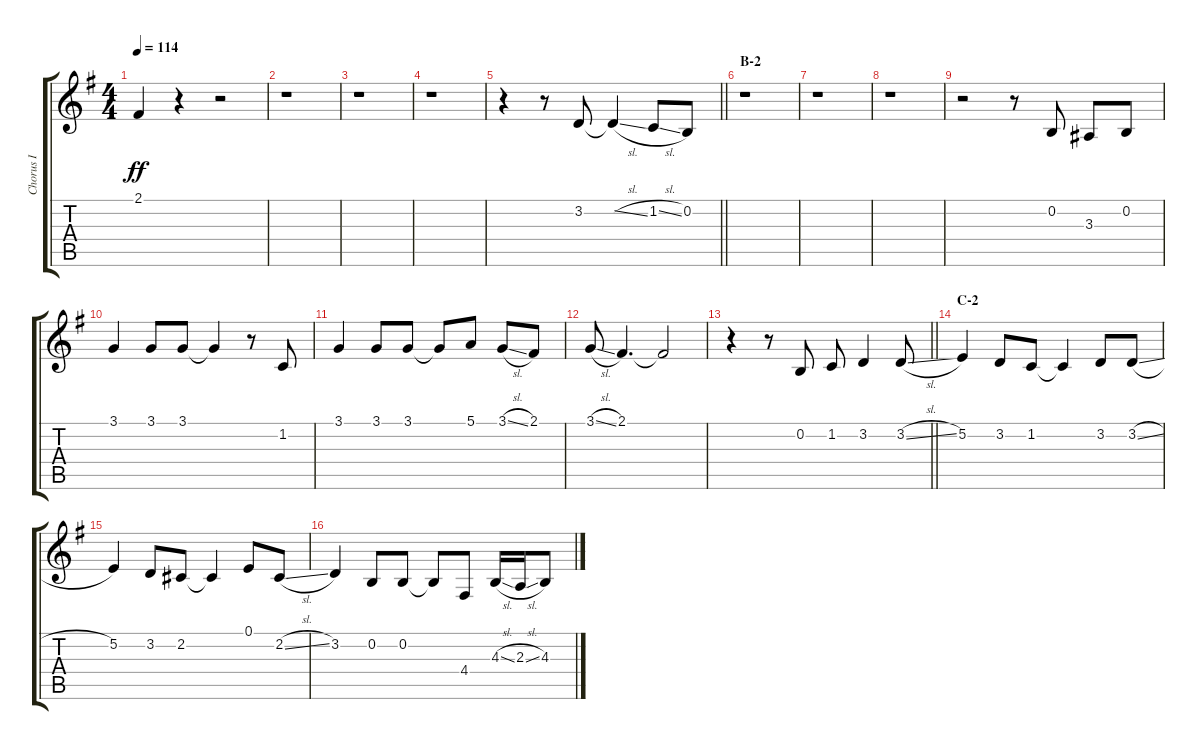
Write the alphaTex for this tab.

\track ("Chorus I" "Chorus I") {instrument voiceoohs}
\staff {score tabs}
\tuning (E4 B3 G3 D3 A2 E2) {hide}
\ts (4 4)
\tempo 114
\clef g2
\ks g
2.1{t}.4{dy ff} r.4 r.2 |
r.1 |
r.1 |
r.1 |
\barLineRight lightlight
r.4 r.8 3.2.8 3.2{sl t}.4 1.2{sl}.8 0.2.8 |
\section ("" "B-2")
r.1 |
r.1 |
r.1 |
r.2 r.8 0.2.8 3.3.8 0.2.8 |
3.1.4 3.1.8 3.1.8 3.1{t}.4 r.8 1.2.8 |
3.1.4 3.1.8 3.1.8 3.1{t}.8 5.1.8 3.1{sl}.8 2.1.8 |
3.1{sl}.8 2.1.4{d} 2.1{t}.2 |
\barLineRight lightlight
r.4 r.8 0.2.8 1.2.8 3.2.4 3.2{sl}.8 |
\section ("" "C-2")
5.2.4 3.2.8 1.2.8 1.2{t}.4 3.2.8 3.2{sl}.8 |
5.2.4 3.2.8 2.2.8 2.2{t}.4 0.1.8 2.2{sl}.8 |
3.2.4 0.2.8 0.2.8 0.2{t}.8 4.4.8 4.3{sl}.16 2.3{sl}.16 4.3.8
